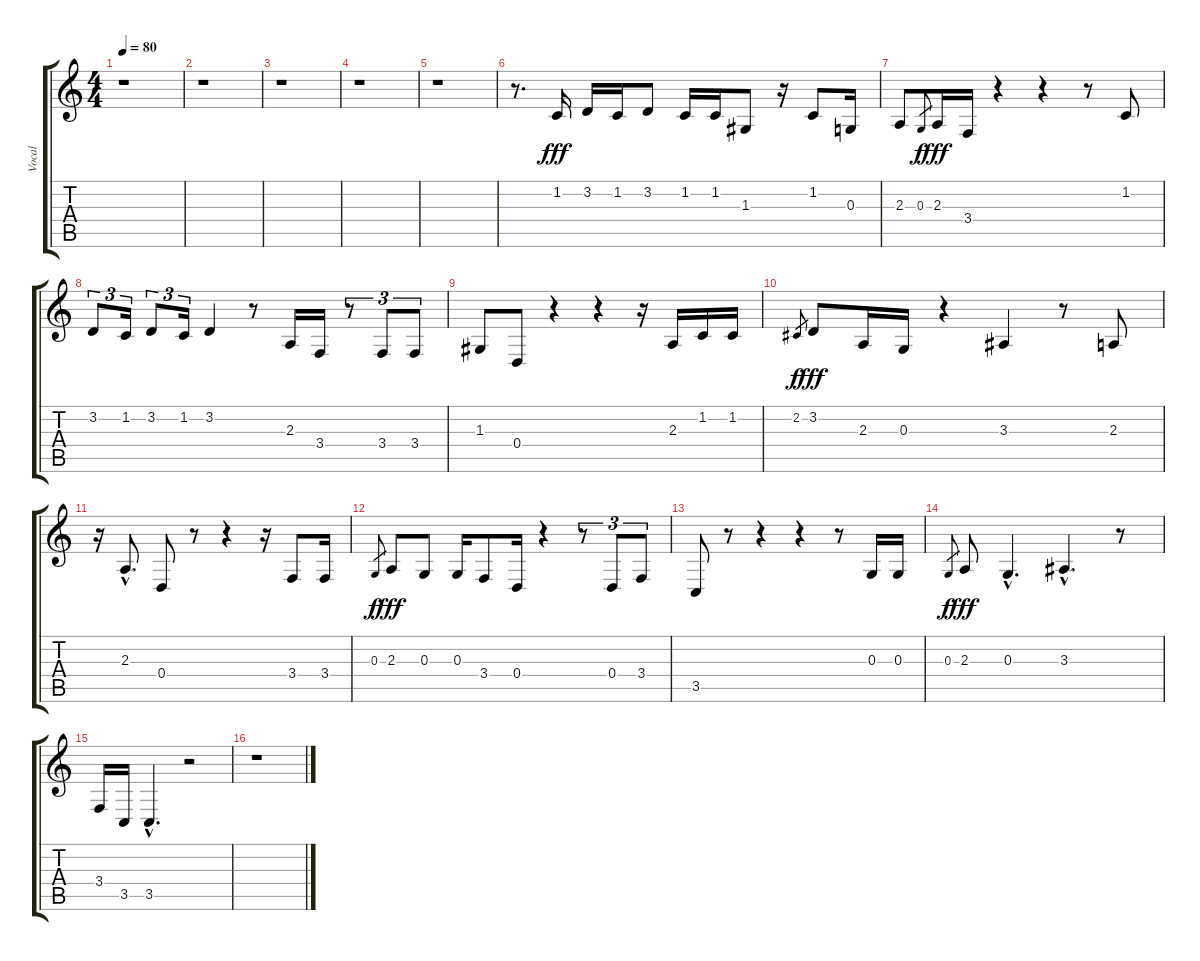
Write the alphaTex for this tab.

\track ("Vocal" "Vocal") {instrument voiceoohs}
\staff {score tabs}
\tuning (E4 B3 G3 D3 A2 E2) {hide}
\ts (4 4)
\tempo 80
\clef g2
\ks c
r.1{dy fff} |
r.1 |
r.1 |
r.1 |
r.1 |
r.8{d} 1.2.16 3.2.16 1.2.16 3.2.8 1.2.16 1.2.16 1.3.8 r.16 1.2.8 0.3.16 |
2.3.8 0.3.8{gr dy f} 2.3.16{dy fff} 3.4.16 r.4 r.4 r.8 1.2.8 |
3.2.8{tu (3 2)} 1.2.16{tu (3 2)} 3.2.8{tu (3 2)} 1.2.16{tu (3 2)} 3.2.4 r.8 2.3.16 3.4.16 r.8{tu (3 2)} 3.4.8{tu (3 2)} 3.4.8{tu (3 2)} |
1.3.8 0.4.8 r.4 r.4 r.16 2.3.16 1.2.16 1.2.16 |
2.2.8{gr dy f} 3.2.8{dy fff} 2.3.16 0.3.16 r.4 3.3.4 r.8 2.3.8 |
r.16 2.3{hac}.8{d} 0.4.8 r.8 r.4 r.16 3.4.8 3.4.16 |
0.3.8{gr dy f} 2.3.8{dy fff} 0.3.8 0.3.16 3.4.8 0.4.16 r.4 r.8{tu (3 2)} 0.4.8{tu (3 2)} 3.4.8{tu (3 2)} |
3.5.8 r.8 r.4 r.4 r.8 0.3.16 0.3.16 |
0.3.8{gr dy f} 2.3.8{dy fff} 0.3{hac}.4{d} 3.3{hac}.4{d} r.8 |
3.4.16 3.5.16 3.5{hac}.4{d} r.2 |
r.1
